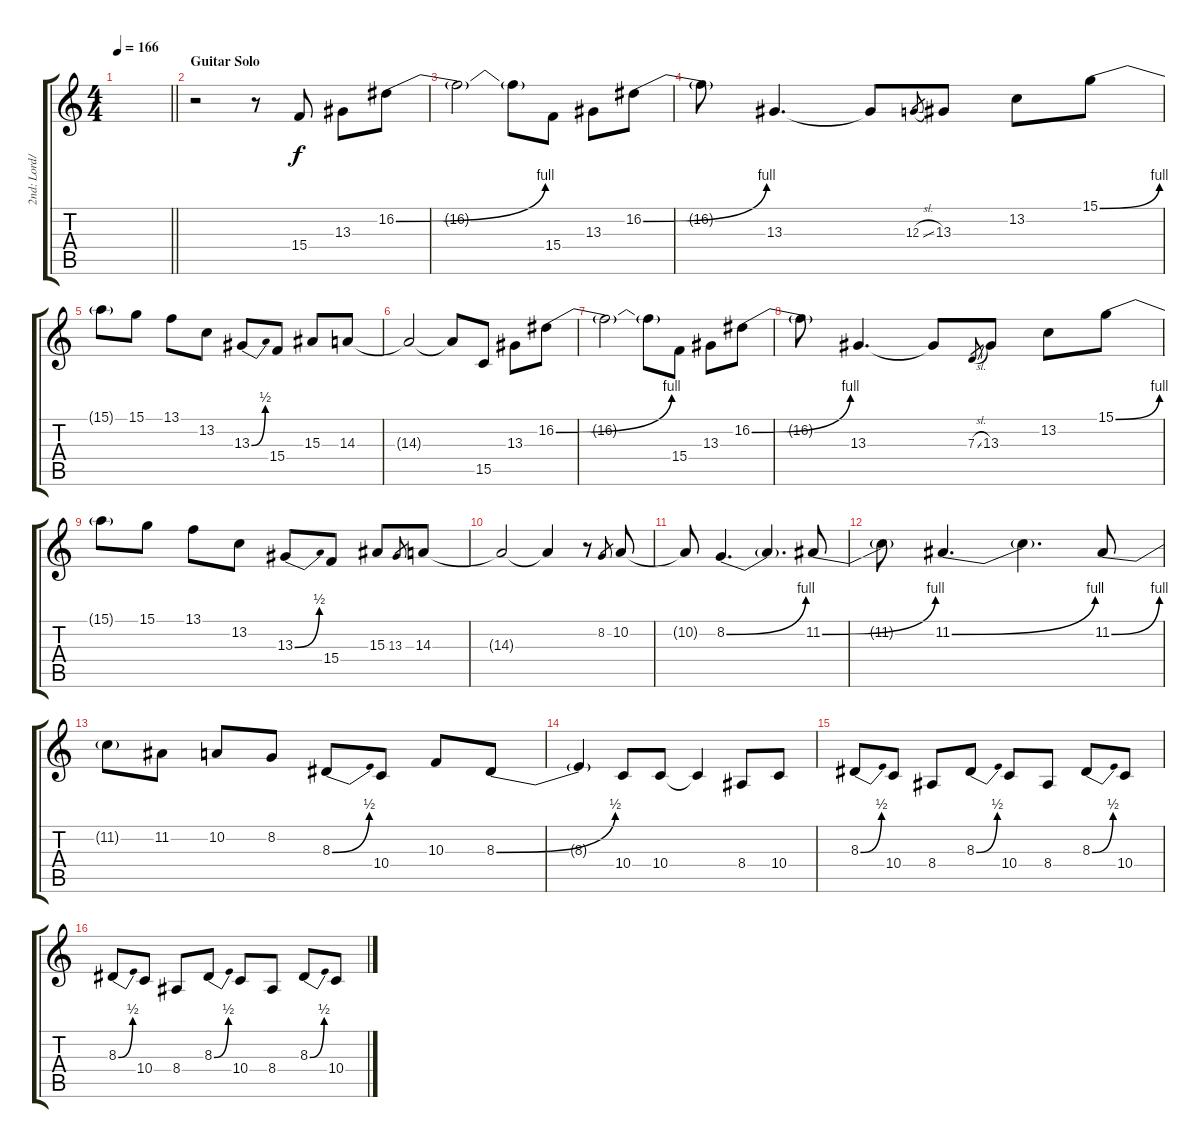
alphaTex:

\track ("2nd: Lord/Blackmore" "2nd: Lord/") {instrument rockorgan}
\staff {score tabs}
\tuning (E4 B3 G3 D3 A2 E2) {hide}
\ts (4 4)
\tempo 166
\clef g2
\barLineRight lightlight
\ks c
|
\section ("" "Guitar Solo")
r.2{instrument overdrivenguitar} r.8 15.4.8 13.3.8 16.2{be (bend 0 0 60 4)}.8 |
16.2{t}.2 16.2{t}.8 15.4.8 13.3.8 16.2{be (bend 0 0 60 4)}.8 |
16.2{t}.8 13.3.4{d} 13.3{t}.8 12.3{sl}.8{gr} 13.3.8 13.2.8 15.1{be (bend 0 0 60 4)}.8 |
15.1{t}.8 15.1.8 13.1.8 13.2.8 13.3{be (bend 0 0 60 2)}.8 15.4.8 15.3.8 14.3.8 |
14.3{t}.2 14.3{t}.8 15.5.8 13.3.8 16.2{be (bend 0 0 60 4)}.8 |
16.2{t}.2 16.2{t}.8 15.4.8 13.3.8 16.2{be (bend 0 0 60 4)}.8 |
16.2{t}.8 13.3.4{d} 13.3{t}.8 7.3{sl}.8{gr} 13.3.8 13.2.8 15.1{be (bend 0 0 60 4)}.8 |
15.1{t}.8 15.1.8 13.1.8 13.2.8 13.3{be (bend 0 0 60 2)}.8 15.4.8 15.3.8 13.3.8{gr} 14.3.8 |
14.3{t}.2 14.3{t}.4 r.8 8.2.8{gr} 10.2.8 |
10.2{t}.8 8.2{be (bend 0 0 60 4)}.4{d} 8.2{t}.4{d} 11.2{be (bend 0 0 60 4)}.8 |
11.2{t}.8 11.2{be (bend 0 0 60 4)}.4{d} 11.2{t}.4{d} 11.2{be (bend 0 0 60 4)}.8 |
11.2{t}.8 11.2.8 10.2.8 8.2.8 8.3{be (bend 0 0 60 2)}.8 10.4.8 10.3.8 8.3{be (bend 0 0 60 2)}.8 |
8.3{t}.4 10.4.8 10.4.8 10.4{t}.4 8.4.8 10.4.8 |
8.3{be (bend 0 0 60 2)}.8 10.4.8 8.4.8 8.3{be (bend 0 0 60 2)}.8 10.4.8 8.4.8 8.3{be (bend 0 0 60 2)}.8 10.4.8 |
8.3{be (bend 0 0 60 2)}.8 10.4.8 8.4.8 8.3{be (bend 0 0 60 2)}.8 10.4.8 8.4.8 8.3{be (bend 0 0 60 2)}.8 10.4.8
